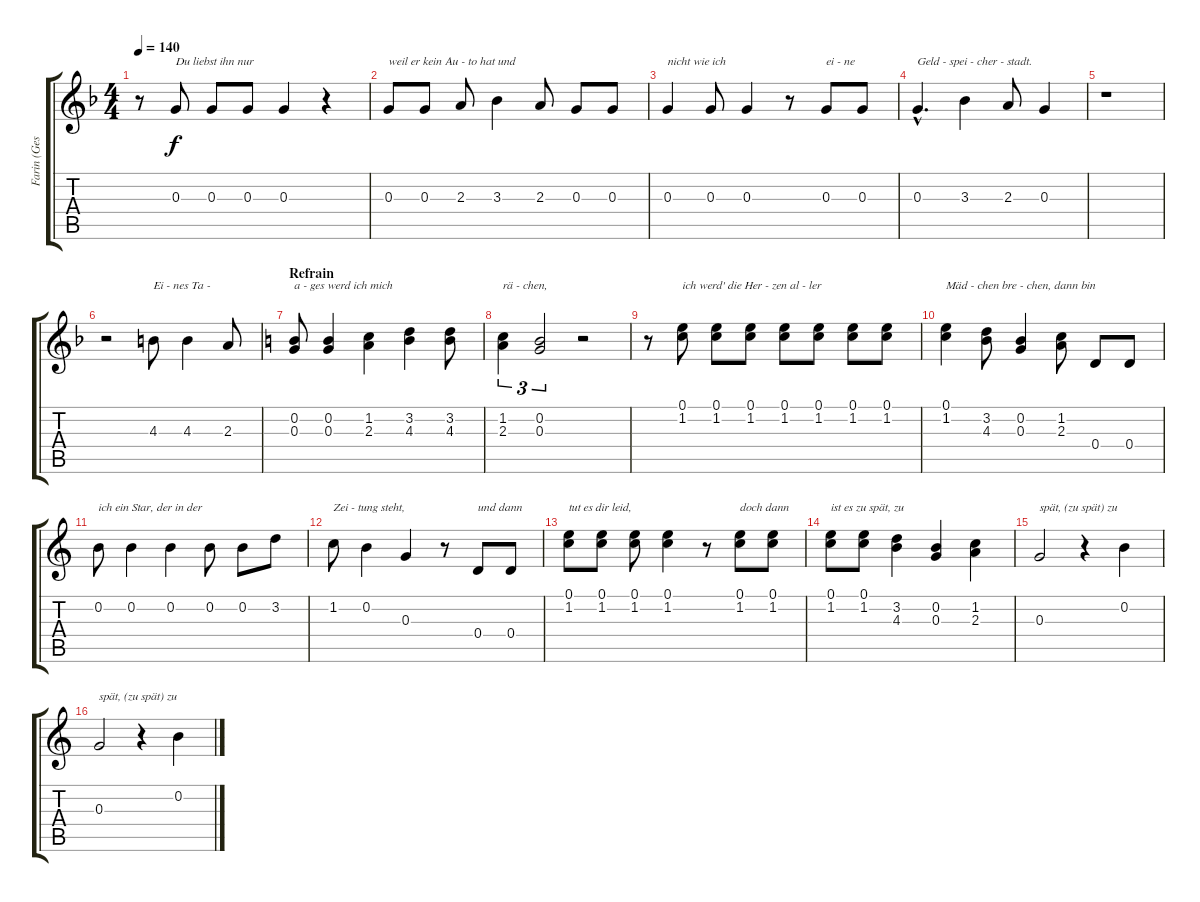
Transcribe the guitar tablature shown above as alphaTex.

\track ("Farin (Gesang)" "Farin (Ges") {instrument overdrivenguitar}
\staff {score tabs}
\tuning (E4 B3 G3 D3 A2 E2) {hide}
\ts (4 4)
\tempo 140
\clef g2
\ks f
r.8{dy f} 0.3.8{txt "Du liebst ihn nur"} 0.3.8 0.3.8 0.3.4 r.4 |
0.3.8{txt "weil er kein Au - to hat und"} 0.3.8 2.3.8 3.3.4 2.3.8 0.3.8 0.3.8 |
0.3.4{txt "nicht wie ich"} 0.3.8 0.3.4 r.8 0.3.8{txt "ei - ne"} 0.3.8 |
0.3{hac}.4{d txt "Geld - spei - cher - stadt."} 3.3.4 2.3.8 0.3.4 |
r.1 |
r.2 4.3.8{txt "Ei - nes Ta -"} 4.3.4 2.3.8 |
\section ("" "Refrain")
\ks c
(0.2 0.3).8{txt "a - ges werd ich mich"} (0.2 0.3).4 (1.2 2.3).4 (3.2 4.3).4 (3.2 4.3).8 |
(1.2 2.3).4{tu (3 2) txt "rä - chen,"} (0.2 0.3).2{tu (3 2)} r.2 |
r.8 (0.1 1.2).8{txt "ich werd' die Her - zen al - ler"} (0.1 1.2).8 (0.1 1.2).8 (0.1 1.2).8 (0.1 1.2).8 (0.1 1.2).8 (0.1 1.2).8 |
(0.1 1.2).4{txt "Mäd - chen bre - chen, dann bin"} (3.2 4.3).8 (0.2 0.3).4 (1.2 2.3).8 0.4.8 0.4.8 |
0.2.8{txt "ich ein Star, der in der"} 0.2.4 0.2.4 0.2.8 0.2.8 3.2.8 |
1.2.8{txt "Zei - tung steht,"} 0.2.4 0.3.4 r.8 0.4.8{txt "und dann"} 0.4.8 |
(0.1 1.2).8{txt "tut es dir leid,"} (0.1 1.2).8 (0.1 1.2).8 (0.1 1.2).4 r.8 (0.1 1.2).8{txt "doch dann"} (0.1 1.2).8 |
(0.1 1.2).8{txt "ist es zu spät, zu"} (0.1 1.2).8 (3.2 4.3).4 (0.2 0.3).4 (1.2 2.3).4 |
0.3.2{txt "spät, (zu spät) zu"} r.4 0.2.4 |
0.3.2{txt "spät, (zu spät) zu"} r.4 0.2.4
